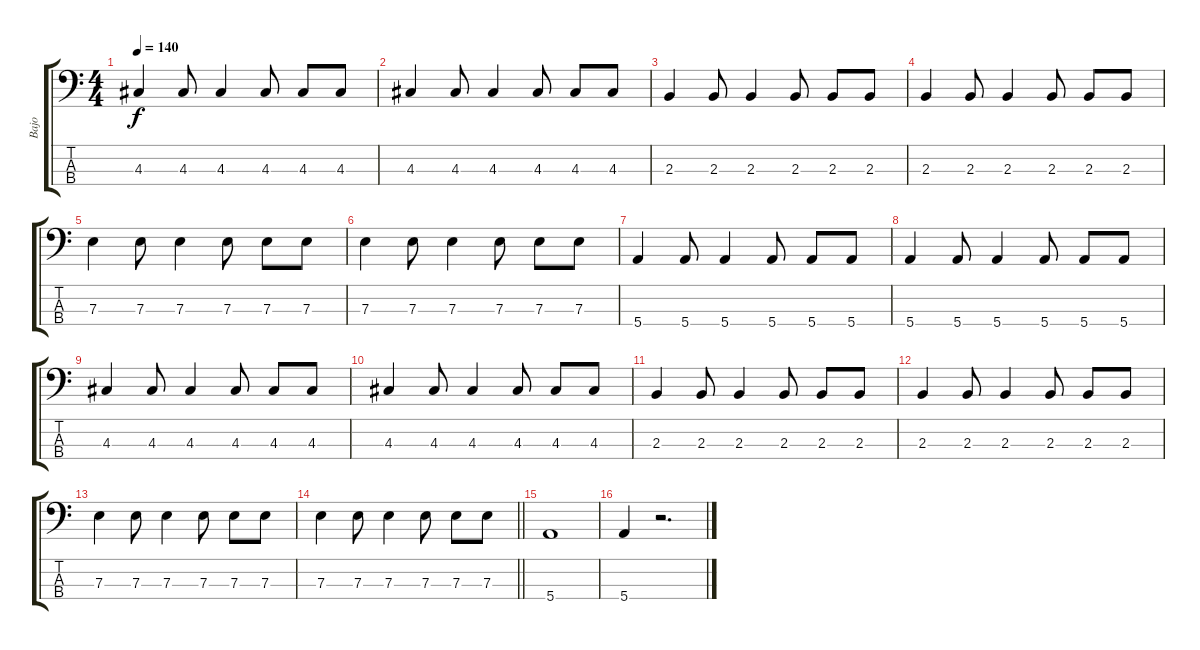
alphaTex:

\track ("Bajo" "Bajo") {instrument electricbassfinger}
\staff {score tabs}
\tuning (G2 D2 A1 E1) {hide}
\ts (4 4)
\tempo 140
\clef f4
\ks c
4.3.4{dy f} 4.3.8 4.3.4 4.3.8 4.3.8 4.3.8 |
4.3.4 4.3.8 4.3.4 4.3.8 4.3.8 4.3.8 |
2.3.4 2.3.8 2.3.4 2.3.8 2.3.8 2.3.8 |
2.3.4 2.3.8 2.3.4 2.3.8 2.3.8 2.3.8 |
7.3.4 7.3.8 7.3.4 7.3.8 7.3.8 7.3.8 |
7.3.4 7.3.8 7.3.4 7.3.8 7.3.8 7.3.8 |
5.4.4 5.4.8 5.4.4 5.4.8 5.4.8 5.4.8 |
5.4.4 5.4.8 5.4.4 5.4.8 5.4.8 5.4.8 |
4.3.4 4.3.8 4.3.4 4.3.8 4.3.8 4.3.8 |
4.3.4 4.3.8 4.3.4 4.3.8 4.3.8 4.3.8 |
2.3.4 2.3.8 2.3.4 2.3.8 2.3.8 2.3.8 |
2.3.4 2.3.8 2.3.4 2.3.8 2.3.8 2.3.8 |
7.3.4 7.3.8 7.3.4 7.3.8 7.3.8 7.3.8 |
\barLineRight lightlight
7.3.4 7.3.8 7.3.4 7.3.8 7.3.8 7.3.8 |
5.4.1 |
5.4.4 r.2{d}
